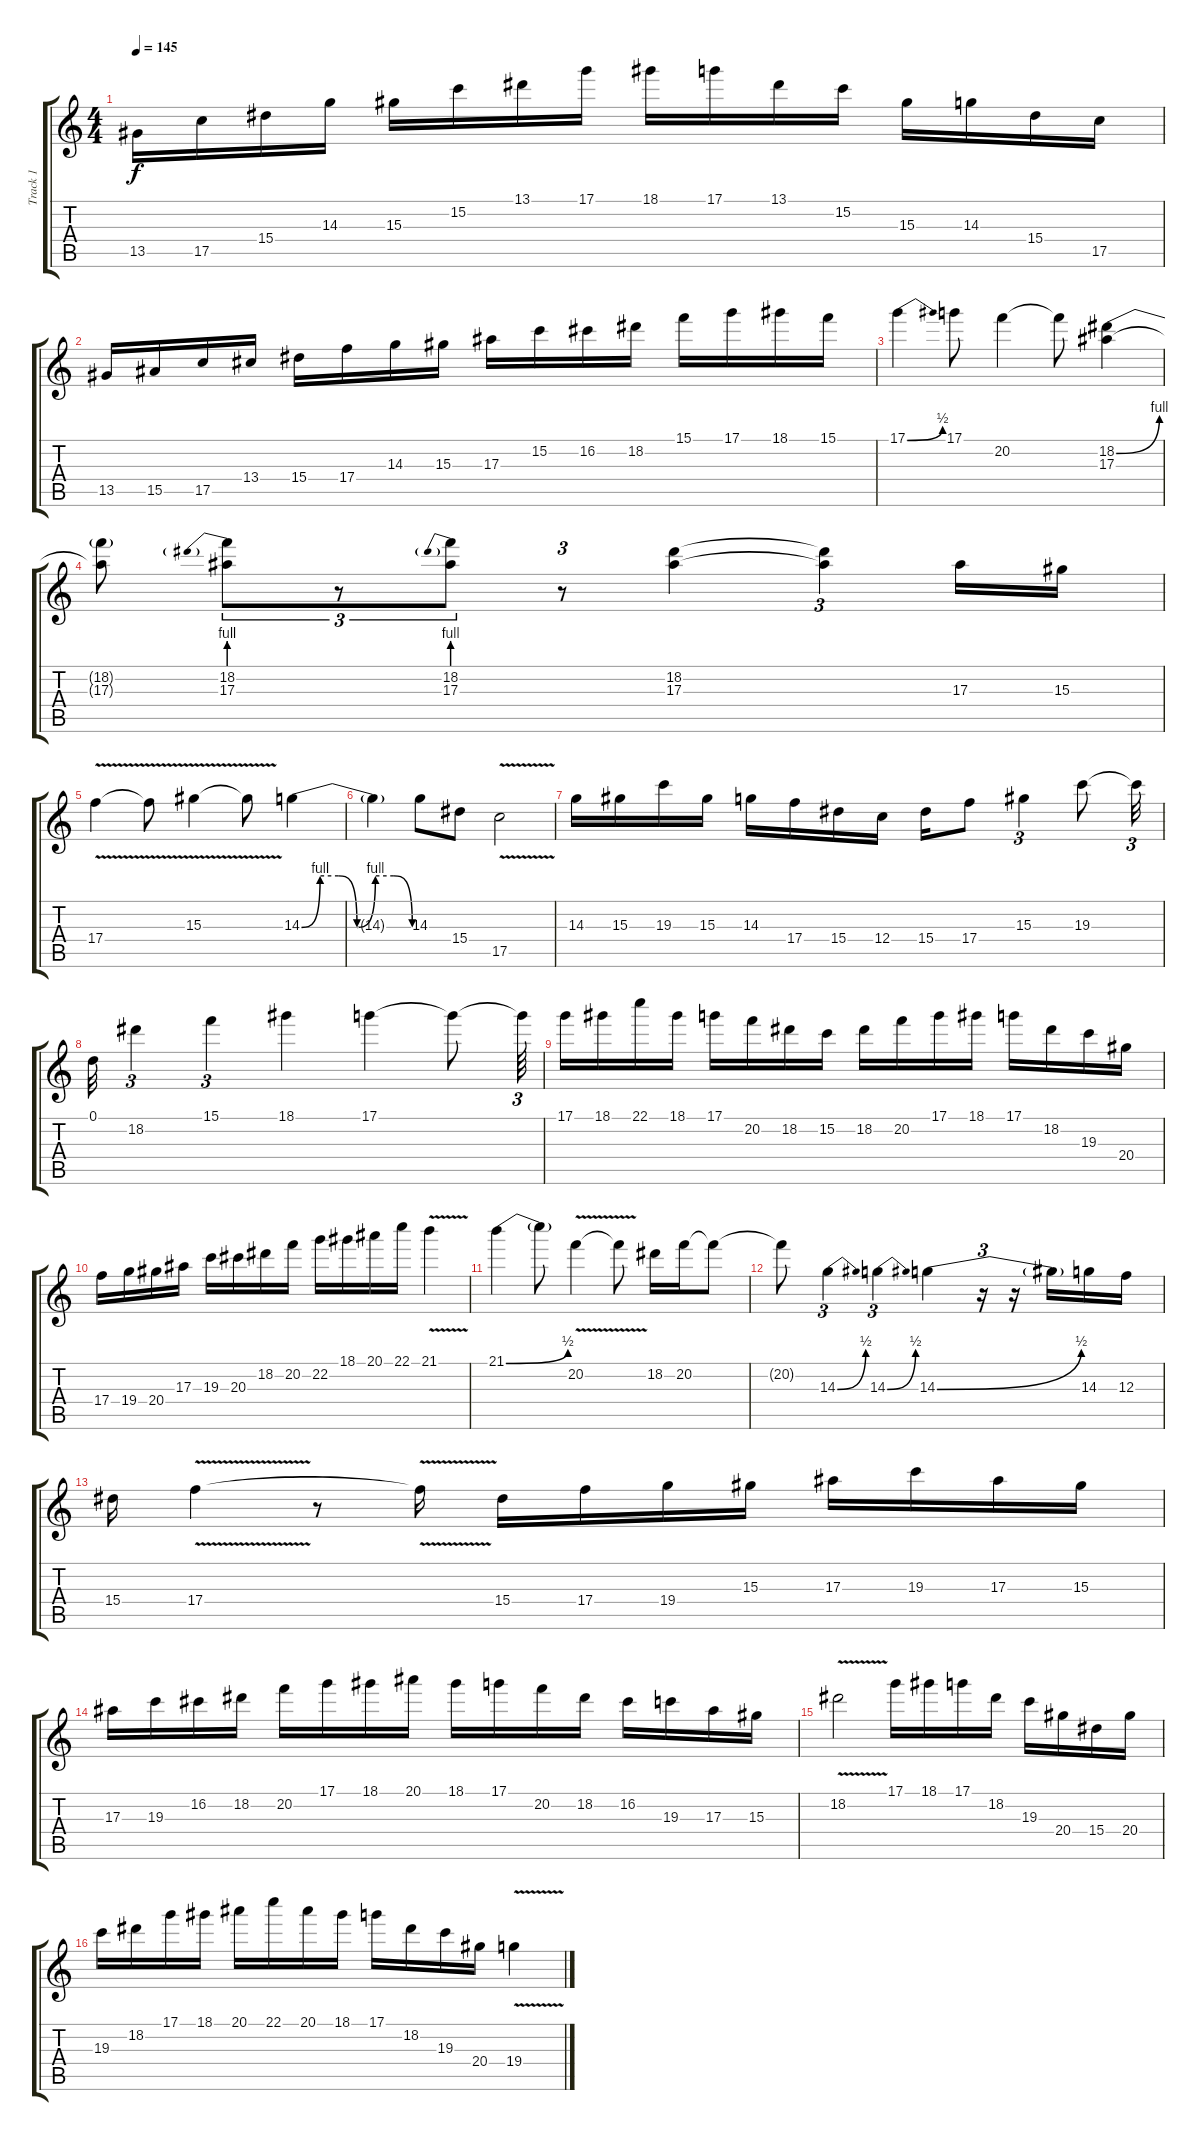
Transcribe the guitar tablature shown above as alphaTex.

\track ("Track 1" "Track 1") {instrument distortionguitar}
\staff {score tabs}
\tuning (D4 A3 F3 C3 G2 C2) {hide}
\ts (4 4)
\tempo 145
\clef g2
\ks c
13.5.16{dy f} 17.5.16 15.4.16 14.3.16 15.3.16 15.2.16 13.1.16 17.1.16 18.1.16 17.1.16 13.1.16 15.2.16 15.3.16 14.3.16 15.4.16 17.5.16 |
13.5.16 15.5.16 17.5.16 13.4.16 15.4.16 17.4.16 14.3.16 15.3.16 17.3.16 15.2.16 16.2.16 18.2.16 15.1.16 17.1.16 18.1.16 15.1.16 |
17.1{be (bend 0 0 60 2)}.4 17.1.8 20.2.4 20.2{t}.8 (18.2{be (bend 0 0 60 4)} 17.3).4 |
(18.2{t} 17.3{t}).8 (18.2{be (prebend 0 4 60 4)} 17.3).8{tu (3 2)} r.8{tu (3 2)} (18.2{be (prebend 0 4 60 4)} 17.3).8{tu (3 2)} r.8{tu (3 2)} (18.2 17.3).4 (18.2{t} 17.3{t}).4{tu (3 2)} 17.3.16 15.3.16 |
17.4{v}.4 17.4{t}.8 15.3{v}.4 15.3{t}.8 14.3{be (custom 0 0 10 4 20 4 30 0 40 4 50 4 60 0)}.4 |
14.3{t}.4 14.3.8 15.4.8 17.5{v}.2 |
14.3.16 15.3.16 19.3.16 15.3.16 14.3.16 17.4.16 15.4.16 12.4.16 15.4.16 17.4.8 15.3.4{tu (3 2)} 19.3.8 19.3{t}.32{tu (3 2)} |
0.1.32 18.2.4{tu (3 2)} 15.1.4{tu (3 2)} 18.1.4 17.1.4 17.1{t}.8 17.1{t}.64{tu (3 2)} |
17.1.16 18.1.16 22.1.16 18.1.16 17.1.16 20.2.16 18.2.16 15.2.16 18.2.16 20.2.16 17.1.16 18.1.16 17.1.16 18.2.16 19.3.16 20.4.16 |
17.4.16 19.4.16 20.4.16 17.3.16 19.3.16 20.3.16 18.2.16 20.2.16 22.2.16 18.1.16 20.1.16 22.1.16 21.1{v}.4 |
21.1{be (bend 0 0 60 2)}.4 21.1{t}.8 20.2{v}.4 20.2{t}.8 18.2.16 20.2.16 20.2{t}.8 |
20.2{t}.8 14.3{be (bend 0 0 60 2)}.4{tu (3 2)} 14.3{be (bend 0 0 60 2)}.4{tu (3 2)} 14.3{be (bend 0 0 60 2)}.4 r.16{tu (3 2)} r.16 14.3{t}.16 14.3.16 12.3.16 |
15.4.16 17.4{v}.4 r.8 17.4{v t}.16 15.4.16 17.4.16 19.4.16 15.3.16 17.3.16 19.3.16 17.3.16 15.3.16 |
17.3.16 19.3.16 16.2.16 18.2.16 20.2.16 17.1.16 18.1.16 20.1.16 18.1.16 17.1.16 20.2.16 18.2.16 16.2.16 19.3.16 17.3.16 15.3.16 |
18.2{v}.2 17.1.16 18.1.16 17.1.16 18.2.16 19.3.16 20.4.16 15.4.16 20.4.16 |
19.3.16 18.2.16 17.1.16 18.1.16 20.1.16 22.1.16 20.1.16 18.1.16 17.1.16 18.2.16 19.3.16 20.4.16 19.4{v}.4
